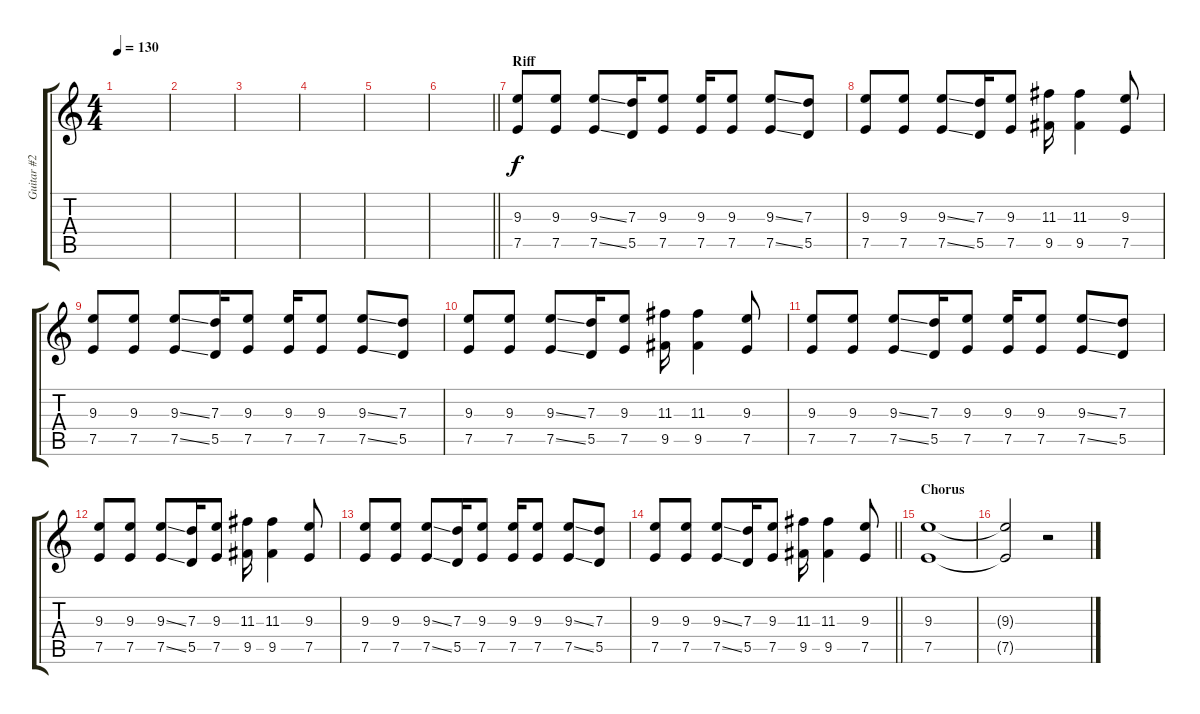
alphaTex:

\track ("Guitar #2 (Tom)" "Guitar #2 ") {instrument overdrivenguitar}
\staff {score tabs}
\tuning (E4 B3 G3 D3 A2 E2) {hide}
\ts (4 4)
\tempo 130
\clef g2
\ks c
|
|
|
|
|
\barLineRight lightlight
|
\section ("" "Riff")
(9.3 7.5).8 (9.3 7.5).8 (9.3{ss} 7.5{ss}).8 (7.3 5.5).16 (9.3 7.5).8 (9.3 7.5).16 (9.3 7.5).8 (9.3{ss} 7.5{ss}).8 (7.3 5.5).8 |
(9.3 7.5).8 (9.3 7.5).8 (9.3{ss} 7.5{ss}).8 (7.3 5.5).16 (9.3 7.5).8 (11.3 9.5).16 (11.3 9.5).4 (9.3 7.5).8 |
(9.3 7.5).8 (9.3 7.5).8 (9.3{ss} 7.5{ss}).8 (7.3 5.5).16 (9.3 7.5).8 (9.3 7.5).16 (9.3 7.5).8 (9.3{ss} 7.5{ss}).8 (7.3 5.5).8 |
(9.3 7.5).8 (9.3 7.5).8 (9.3{ss} 7.5{ss}).8 (7.3 5.5).16 (9.3 7.5).8 (11.3 9.5).16 (11.3 9.5).4 (9.3 7.5).8 |
(9.3 7.5).8 (9.3 7.5).8 (9.3{ss} 7.5{ss}).8 (7.3 5.5).16 (9.3 7.5).8 (9.3 7.5).16 (9.3 7.5).8 (9.3{ss} 7.5{ss}).8 (7.3 5.5).8 |
(9.3 7.5).8 (9.3 7.5).8 (9.3{ss} 7.5{ss}).8 (7.3 5.5).16 (9.3 7.5).8 (11.3 9.5).16 (11.3 9.5).4 (9.3 7.5).8 |
(9.3 7.5).8 (9.3 7.5).8 (9.3{ss} 7.5{ss}).8 (7.3 5.5).16 (9.3 7.5).8 (9.3 7.5).16 (9.3 7.5).8 (9.3{ss} 7.5{ss}).8 (7.3 5.5).8 |
\barLineRight lightlight
(9.3 7.5).8 (9.3 7.5).8 (9.3{ss} 7.5{ss}).8 (7.3 5.5).16 (9.3 7.5).8 (11.3 9.5).16 (11.3 9.5).4 (9.3 7.5).8 |
\section ("" "Chorus")
(9.3 7.5).1 |
(9.3{t} 7.5{t}).2 r.2
